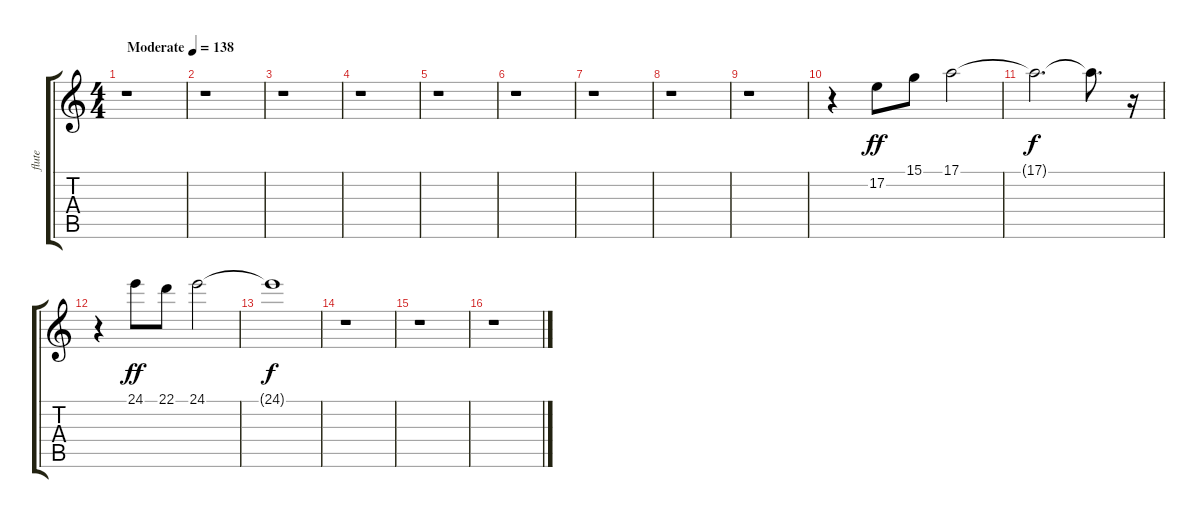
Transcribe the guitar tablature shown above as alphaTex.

\track ("flute" "flute") {instrument shakuhachi}
\staff {score tabs}
\tuning (E4 B3 G3 D3 A2 E2) {hide}
\ts (4 4)
\tempo (138 "Moderate")
\clef g2
\ks c
r.1{dy ff instrument shakuhachi} |
r.1 |
r.1 |
r.1 |
r.1 |
r.1 |
r.1 |
r.1 |
r.1 |
r.4 17.2.8 15.1.8 17.1.2 |
17.1{t}.2{d dy f} 17.1{t}.8{d} r.16 |
r.4 24.1.8{dy ff} 22.1.8 24.1.2 |
24.1{t}.1{dy f} |
r.1 |
r.1 |
r.1
